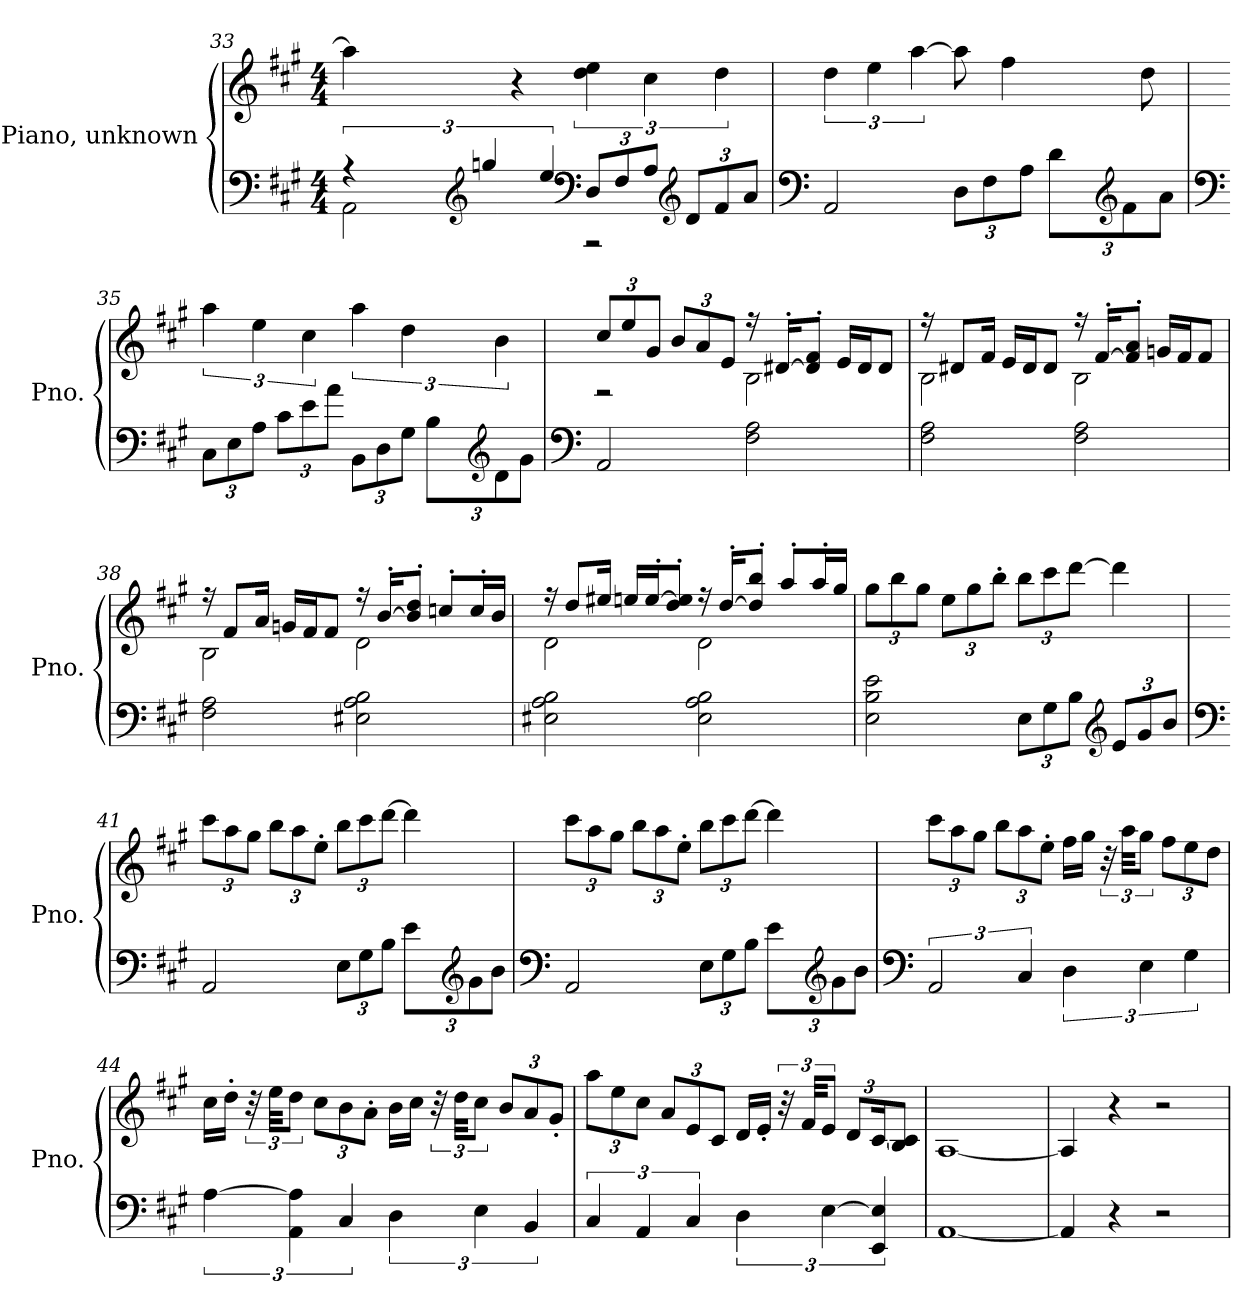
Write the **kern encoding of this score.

**kern	**kern
*part1	*part1
*staff2	*staff1
*I"Piano, unknown	*
*I'Pno.	*
!!LO:LB:g=z
*clefF4	*clefG2
*k[f#c#g#]	*k[f#c#g#]
*M4/4	*M4/4
=33	=33
*^	*
6r	2AA\	4aa\]
*clefG2	*	*
6ggn/	.	.
.	.	4r
6ee/	.	.
*clefF4	*	*
*Xbrackettup	*	*
12D/L	2r	6dd\ 6ee\
12F#/	.	.
12A/J	.	6cc#\
*clefG2	*	*
12d/L	.	.
12f#/	.	6dd\
12a/J	.	.
*v	*v	*
=34	=34
*clefF4	*
2AA/	6dd\
.	6ee\
.	[6aa\
12D\L	8aa\]
12F#\	.
.	4ff#\
12A\J	.
12d\L	.
*clefG2	*
12f#\	.
.	8dd\
12a\J	.
=35	=35
*clefF4	*
12C#\L	6aa\
12E\	.
12A\J	6ee\
12c#\L	.
12e\	6cc#\
12a\J	.
12BB\L	6aa\
12D\	.
12G#\J	6dd\
12B\L	.
*clefG2	*
12d\	6b\
12g#\J	.
!!LO:LB:g=z
=36	=36
*clefF4	*
*	*Xbrackettup
*	*^
2AA/	12cc#/L	2r
.	12ee/	.
.	12g#/J	.
.	12b/L	.
.	12a/	.
.	12e/J	.
2F#\ 2A\	16r	2B\
.	[16d#X'/KL	.
.	8d#/]' 8f#/'J	.
.	16e/LL	.
.	16d#/J	.
.	8d#/J	.
=37	=37	=37
2F#\ 2A\	16r	2B\
.	8d#X/L	.
.	16f#/Jk	.
.	16e/LL	.
.	16d#/J	.
.	8d#/J	.
2F#\ 2A\	16r	2B\
.	[16f#'/KL	.
.	8f#/]' 8a/'J	.
.	16gn/LL	.
.	16f#/J	.
.	8f#/J	.
=38	=38	=38
2F#\ 2A\	16r	2B\
.	8f#/L	.
.	16a/Jk	.
.	16gn/LL	.
.	16f#/J	.
.	8f#/J	.
2E#X\ 2A\ 2B\	16r	2d\
.	[16b'/KL	.
.	8b/]' 8dd/'J	.
.	8ccn'/L	.
.	16cc'/L	.
.	16b/JJ	.
!!LO:LB:g=z	!!
=39	=39	=39
2E#X\ 2A\ 2B\	16r	2d\
.	8dd/L	.
.	16ee#X/Jk	.
.	16een/LL	.
.	[16ee'/J	.
.	8dd/' 8ee/]'J	.
2E#\ 2A\ 2B\	16r	2d\
.	[16dd'/KL	.
.	8dd/]' 8bb/'J	.
.	8aa'/L	.
.	16aa'/L	.
.	16gg#/JJ	.
*	*v	*v
=40	=40
2E\ 2B\ 2e\	12gg#\L
.	12bb\
.	12gg#\J
.	12ee\L
.	12gg#\
.	12bb'\J
12E\L	12bb\L
12G#\	12ccc#\
12B\J	[12ddd\J
*clefG2	*
12e/L	4ddd\]
12g#/	.
12b/J	.
!!LO:LB:g=z
=41	=41
*clefF4	*
2AA/	12ccc#\L
.	12aa\
.	12gg#\J
.	12bb\L
.	12aa\
.	12ee'\J
12E\L	12bb\L
12G#\	12ccc#\
12B\J	[12ddd\J
12e\L	4ddd\]
*clefG2	*
12g#\	.
12b\J	.
=42	=42
*clefF4	*
2AA/	12ccc#\L
.	12aa\
.	12gg#\J
.	12bb\L
.	12aa\
.	12ee'\J
12E\L	12bb\L
12G#\	12ccc#\
12B\J	[12ddd\J
12e\L	4ddd\]
*clefG2	*
12g#\	.
12b\J	.
!!LO:LB:g=z
=43	=43
*clefF4	*
*brackettup	*
3AA/	12ccc#\L
.	12aa\
.	12gg#\J
.	12bb\L
6C#/	12aa\
.	12ee'\J
6D\	16ff#\LL
.	16gg#\JJ
*	*brackettup
.	48r
.	48aa\KKL
6E\	12gg#\J
*	*Xbrackettup
.	12ff#\L
6G#\	12ee\
.	12dd\J
=44	=44
[6A\	16cc#\LL
.	16dd'\JJ
*	*brackettup
.	48r
.	48ee\KKL
6AA\ 6A\]	12dd\J
*	*Xbrackettup
.	12cc#\L
6C#/	12b\
.	12a'\J
6D\	16b\LL
.	16cc#\JJ
*	*brackettup
.	48r
.	48dd\KKL
6E\	12cc#\J
*	*Xbrackettup
.	12b/L
6BB/	12a/
.	12g#'/J
!!LO:PB:g=z
=45	=45
6C#/	12aa\L
.	12ee\
6AA/	12cc#\J
.	12a/L
6C#/	12e/
.	12c#/J
6D\	16d/LL
.	16e'/JJ
*	*brackettup
.	48r
.	48f#/KKL
[6E\	12e/J
*	*Xbrackettup
.	12d/L
6EE/ 6E/]	[24c#/K
.	8B/ 8c#/]J
=46	=46
[1AA	[1A
=47	=47
4AA/]	4A/]
4r	4r
2r	2r
=	=
*-	*-
